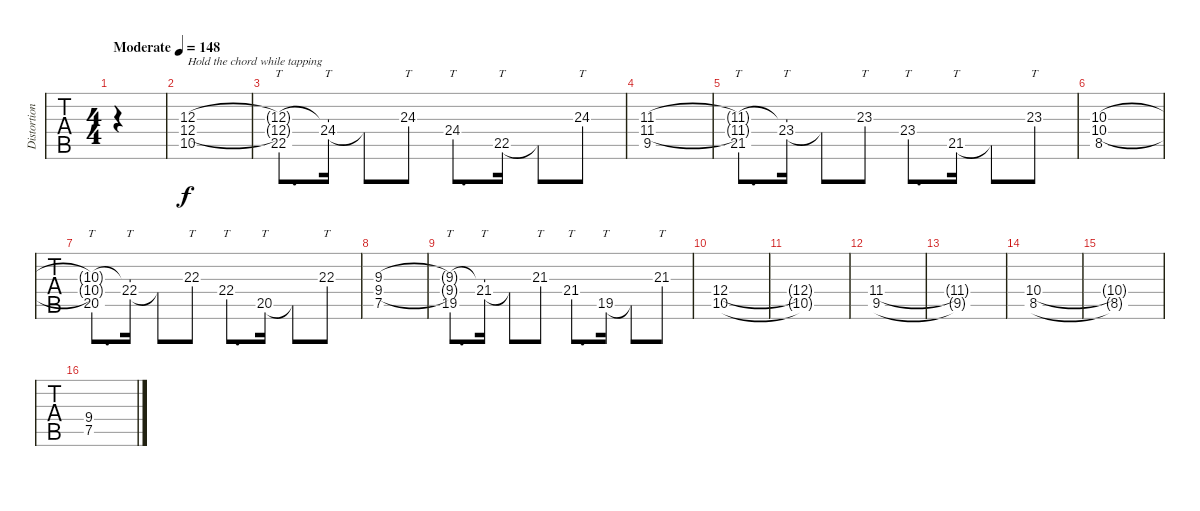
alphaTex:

\track ("Distortion Guitar (Mustaine)" "Distortion") {instrument distortionguitar}
\staff {tabs}
\tuning (E4 B3 G3 D3 A2 E2) {hide}
\ts (4 4)
\tempo (148 "Moderate")
\clef g2
\ks c
|
(12.3 12.4 10.5).1{txt "Hold the chord while tapping"} |
(12.3{t} 12.4{t} 22.5).8{tt d ot 8va} (12.3{t} 24.4).16{tt ot 8va} 24.4{t}.8{ot 8va} 24.3.8{tt ot 8va} 24.4.8{tt d ot 8va} 22.5.16{tt ot 8va} 22.5{t}.8{ot 8va} 24.3.8{tt ot 8va} |
(11.3 11.4 9.5).1 |
(11.3{t} 11.4{t} 21.5).8{tt d ot 8va} (11.3{t} 23.4).16{tt ot 8va} 23.4{t}.8{ot 8va} 23.3.8{tt ot 8va} 23.4.8{tt d ot 8va} 21.5.16{tt ot 8va} 21.5{t}.8{ot 8va} 23.3.8{tt ot 8va} |
(10.3 10.4 8.5).1 |
(10.3{t} 10.4{t} 20.5).8{tt d ot 8va} (10.3{t} 22.4).16{tt ot 8va} 22.4{t}.8{ot 8va} 22.3.8{tt ot 8va} 22.4.8{tt d ot 8va} 20.5.16{tt ot 8va} 20.5{t}.8{ot 8va} 22.3.8{tt ot 8va} |
(9.3 9.4 7.5).1 |
(9.3{t} 9.4{t} 19.5).8{tt d ot 8va} (9.3{t} 21.4).16{tt ot 8va} 21.4{t}.8{ot 8va} 21.3.8{tt ot 8va} 21.4.8{tt d ot 8va} 19.5.16{tt ot 8va} 19.5{t}.8{ot 8va} 21.3.8{tt ot 8va} |
(12.4 10.5).1 |
(12.4{t} 10.5{t}).1 |
(11.4 9.5).1 |
(11.4{t} 9.5{t}).1 |
(10.4 8.5).1 |
(10.4{t} 8.5{t}).1 |
(9.4 7.5).1
